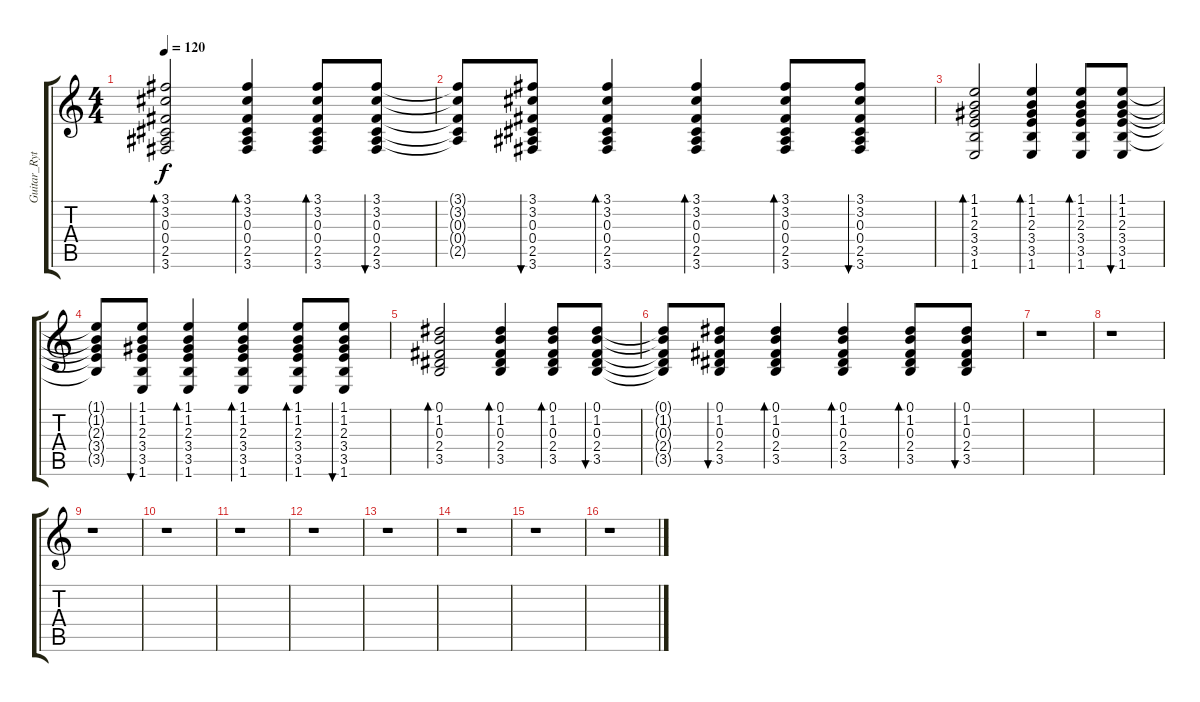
\track ("Guitar_Rythm" "Guitar_Ryt") {instrument acousticguitarsteel}
\staff {score tabs}
\tuning (Eb4 Bb3 Gb3 Db3 Ab2 Eb2) {hide}
\ts (4 4)
\tempo 120
\clef g2
\ks c
(3.1 3.2 0.3 0.4 2.5 3.6).2{bd 30 dy f} (3.1 3.2 0.3 0.4 2.5 3.6).4{bd 30} (3.1 3.2 0.3 0.4 2.5 3.6).8{bd 30} (3.1 3.2 0.3 0.4 2.5 3.6).8{bu 30} |
(3.1{t} 3.2{t} 0.3{t} 0.4{t} 2.5{t}).8 (3.1 3.2 0.3 0.4 2.5 3.6).8{bu 30} (3.1 3.2 0.3 0.4 2.5 3.6).4{bd 30} (3.1 3.2 0.3 0.4 2.5 3.6).4{bd 30} (3.1 3.2 0.3 0.4 2.5 3.6).8{bd 30} (3.1 3.2 0.3 0.4 2.5 3.6).8{bu 30} |
(1.1 1.2 2.3 3.4 3.5 1.6).2{bd 30} (1.1 1.2 2.3 3.4 3.5 1.6).4{bd 30} (1.1 1.2 2.3 3.4 3.5 1.6).8{bd 30} (1.1 1.2 2.3 3.4 3.5 1.6).8{bu 30} |
(1.1{t} 1.2{t} 2.3{t} 3.4{t} 3.5{t}).8 (1.1 1.2 2.3 3.4 3.5 1.6).8{bu 30} (1.1 1.2 2.3 3.4 3.5 1.6).4{bd 30} (1.1 1.2 2.3 3.4 3.5 1.6).4{bd 30} (1.1 1.2 2.3 3.4 3.5 1.6).8{bd 30} (1.1 1.2 2.3 3.4 3.5 1.6).8{bu 30} |
(0.1 1.2 0.3 2.4 3.5).2{bd 30} (0.1 1.2 0.3 2.4 3.5).4{bd 30} (0.1 1.2 0.3 2.4 3.5).8{bd 30} (0.1 1.2 0.3 2.4 3.5).8{bu 30} |
(0.1{t} 1.2{t} 0.3{t} 2.4{t} 3.5{t}).8 (0.1 1.2 0.3 2.4 3.5).8{bu 30} (0.1 1.2 0.3 2.4 3.5).4{bd 30} (0.1 1.2 0.3 2.4 3.5).4{bd 30} (0.1 1.2 0.3 2.4 3.5).8{bd 30} (0.1 1.2 0.3 2.4 3.5).8{bu 30} |
r.1 |
r.1 |
r.1 |
r.1 |
r.1 |
r.1 |
r.1 |
r.1 |
r.1 |
r.1
